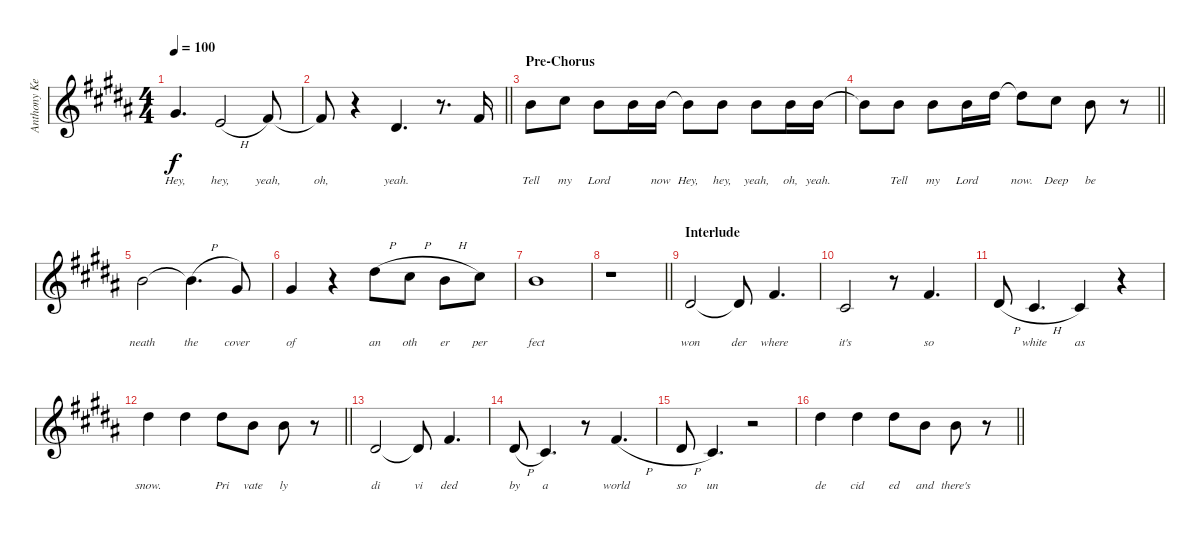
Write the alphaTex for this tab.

\track ("Anthony Kedis (Lead Vocals)" "Anthony Ke") {instrument electricguitarjazz}
\staff {score}
\tuning (E4 B3 G3 D3 A2 E2) {hide}
\ts (4 4)
\tempo 100
\clef g2
\ks b
1.3.4{d lyrics (0 "Hey,") lyrics (1 "") lyrics (2 "") lyrics (3 "") lyrics (4 "") dy f} 2.4{h}.2{lyrics (0 "hey,") lyrics (1 "") lyrics (2 "") lyrics (3 "") lyrics (4 "")} 4.4.8{lyrics (0 "yeah,") lyrics (1 "") lyrics (2 "") lyrics (3 "") lyrics (4 "")} |
\barLineRight lightlight
4.4{t}.8{lyrics (0 "oh,") lyrics (1 "") lyrics (2 "") lyrics (3 "") lyrics (4 "")} r.4 1.4.4{d lyrics (0 "yeah.") lyrics (1 "") lyrics (2 "") lyrics (3 "") lyrics (4 "")} r.8{d} 4.4.16{lyrics (0 "") lyrics (1 "") lyrics (2 "") lyrics (3 "") lyrics (4 "")} |
\section ("" "Pre-Chorus")
0.2.8{lyrics (0 "Tell") lyrics (1 "") lyrics (2 "") lyrics (3 "") lyrics (4 "")} 2.2.8{lyrics (0 "my") lyrics (1 "") lyrics (2 "") lyrics (3 "") lyrics (4 "")} 0.2.8{lyrics (0 "Lord") lyrics (1 "") lyrics (2 "") lyrics (3 "") lyrics (4 "")} 0.2.16{lyrics (0 "") lyrics (1 "") lyrics (2 "") lyrics (3 "") lyrics (4 "")} 0.2.16{lyrics (0 "now") lyrics (1 "") lyrics (2 "") lyrics (3 "") lyrics (4 "")} 0.2{t}.8{lyrics (0 "Hey,") lyrics (1 "") lyrics (2 "") lyrics (3 "") lyrics (4 "")} 0.2.8{lyrics (0 "hey,") lyrics (1 "") lyrics (2 "") lyrics (3 "") lyrics (4 "")} 0.2.8{lyrics (0 "yeah,") lyrics (1 "") lyrics (2 "") lyrics (3 "") lyrics (4 "")} 0.2.16{lyrics (0 "oh,") lyrics (1 "") lyrics (2 "") lyrics (3 "") lyrics (4 "")} 0.2.16{lyrics (0 "yeah.") lyrics (1 "") lyrics (2 "") lyrics (3 "") lyrics (4 "")} |
\barLineRight lightlight
0.2{t}.8{lyrics (0 "") lyrics (1 "") lyrics (2 "") lyrics (3 "") lyrics (4 "")} 0.2.8{lyrics (0 "Tell") lyrics (1 "") lyrics (2 "") lyrics (3 "") lyrics (4 "")} 0.2.8{lyrics (0 "my") lyrics (1 "") lyrics (2 "") lyrics (3 "") lyrics (4 "")} 0.2.16{lyrics (0 "Lord") lyrics (1 "") lyrics (2 "") lyrics (3 "") lyrics (4 "")} 4.2.16{lyrics (0 "") lyrics (1 "") lyrics (2 "") lyrics (3 "") lyrics (4 "")} 4.2{t}.8{lyrics (0 "now.") lyrics (1 "") lyrics (2 "") lyrics (3 "") lyrics (4 "")} 2.2.8{lyrics (0 "Deep") lyrics (1 "") lyrics (2 "") lyrics (3 "") lyrics (4 "")} 0.2.8{lyrics (0 "be") lyrics (1 "") lyrics (2 "") lyrics (3 "") lyrics (4 "")} r.8 |
4.3.2{lyrics (0 "neath") lyrics (1 "") lyrics (2 "") lyrics (3 "") lyrics (4 "")} 4.3{h t}.4{d lyrics (0 "the") lyrics (1 "") lyrics (2 "") lyrics (3 "") lyrics (4 "")} 1.3.8{lyrics (0 "cover") lyrics (1 "") lyrics (2 "") lyrics (3 "") lyrics (4 "")} |
1.3.4{lyrics (0 "of") lyrics (1 "") lyrics (2 "") lyrics (3 "") lyrics (4 "")} r.4 4.2{h}.8{lyrics (0 "an") lyrics (1 "") lyrics (2 "") lyrics (3 "") lyrics (4 "")} 2.2{h}.8{lyrics (0 "oth") lyrics (1 "") lyrics (2 "") lyrics (3 "") lyrics (4 "")} 0.2{h}.8{lyrics (0 "er") lyrics (1 "") lyrics (2 "") lyrics (3 "") lyrics (4 "")} 2.2.8{lyrics (0 "per") lyrics (1 "") lyrics (2 "") lyrics (3 "") lyrics (4 "")} |
0.2.1{lyrics (0 "fect") lyrics (1 "") lyrics (2 "") lyrics (3 "") lyrics (4 "")} |
\barLineRight lightlight
r.1 |
\section ("" "Interlude")
1.4.2{lyrics (0 "won") lyrics (1 "") lyrics (2 "") lyrics (3 "") lyrics (4 "")} 1.4{t}.8{lyrics (0 "der") lyrics (1 "") lyrics (2 "") lyrics (3 "") lyrics (4 "")} 4.4.4{d lyrics (0 "where") lyrics (1 "") lyrics (2 "") lyrics (3 "") lyrics (4 "")} |
4.5.2{lyrics (0 "it's") lyrics (1 "") lyrics (2 "") lyrics (3 "") lyrics (4 "")} r.8 4.4.4{d lyrics (0 "so") lyrics (1 "") lyrics (2 "") lyrics (3 "") lyrics (4 "")} |
6.5{h}.8{lyrics (0 "") lyrics (1 "") lyrics (2 "") lyrics (3 "") lyrics (4 "")} 4.5{h}.4{d lyrics (0 "white") lyrics (1 "") lyrics (2 "") lyrics (3 "") lyrics (4 "")} 4.5.4{lyrics (0 "as") lyrics (1 "") lyrics (2 "") lyrics (3 "") lyrics (4 "")} r.4 |
\barLineRight lightlight
4.2.4{lyrics (0 "snow.") lyrics (1 "") lyrics (2 "") lyrics (3 "") lyrics (4 "")} 4.2.4{lyrics (0 "") lyrics (1 "") lyrics (2 "") lyrics (3 "") lyrics (4 "")} 4.2.8{lyrics (0 "Pri") lyrics (1 "") lyrics (2 "") lyrics (3 "") lyrics (4 "")} 0.2.8{lyrics (0 "vate") lyrics (1 "") lyrics (2 "") lyrics (3 "") lyrics (4 "")} 0.2.8{lyrics (0 "ly") lyrics (1 "") lyrics (2 "") lyrics (3 "") lyrics (4 "")} r.8 |
1.4.2{lyrics (0 "di") lyrics (1 "") lyrics (2 "") lyrics (3 "") lyrics (4 "")} 1.4{t}.8{lyrics (0 "vi") lyrics (1 "") lyrics (2 "") lyrics (3 "") lyrics (4 "")} 4.4.4{d lyrics (0 "ded") lyrics (1 "") lyrics (2 "") lyrics (3 "") lyrics (4 "")} |
6.5{h}.8{lyrics (0 "by") lyrics (1 "") lyrics (2 "") lyrics (3 "") lyrics (4 "")} 4.5.4{d lyrics (0 "a") lyrics (1 "") lyrics (2 "") lyrics (3 "") lyrics (4 "")} r.8 9.5{h}.4{d lyrics (0 "world") lyrics (1 "") lyrics (2 "") lyrics (3 "") lyrics (4 "")} |
6.5{h}.8{lyrics (0 "so") lyrics (1 "") lyrics (2 "") lyrics (3 "") lyrics (4 "")} 4.5.4{d lyrics (0 "un") lyrics (1 "") lyrics (2 "") lyrics (3 "") lyrics (4 "")} r.2 |
\barLineRight lightlight
4.2.4{lyrics (0 "de") lyrics (1 "") lyrics (2 "") lyrics (3 "") lyrics (4 "")} 4.2.4{lyrics (0 "cid") lyrics (1 "") lyrics (2 "") lyrics (3 "") lyrics (4 "")} 4.2.8{lyrics (0 "ed") lyrics (1 "") lyrics (2 "") lyrics (3 "") lyrics (4 "")} 0.2.8{lyrics (0 "and") lyrics (1 "") lyrics (2 "") lyrics (3 "") lyrics (4 "")} 0.2.8{lyrics (0 "there's") lyrics (1 "") lyrics (2 "") lyrics (3 "") lyrics (4 "")} r.8
